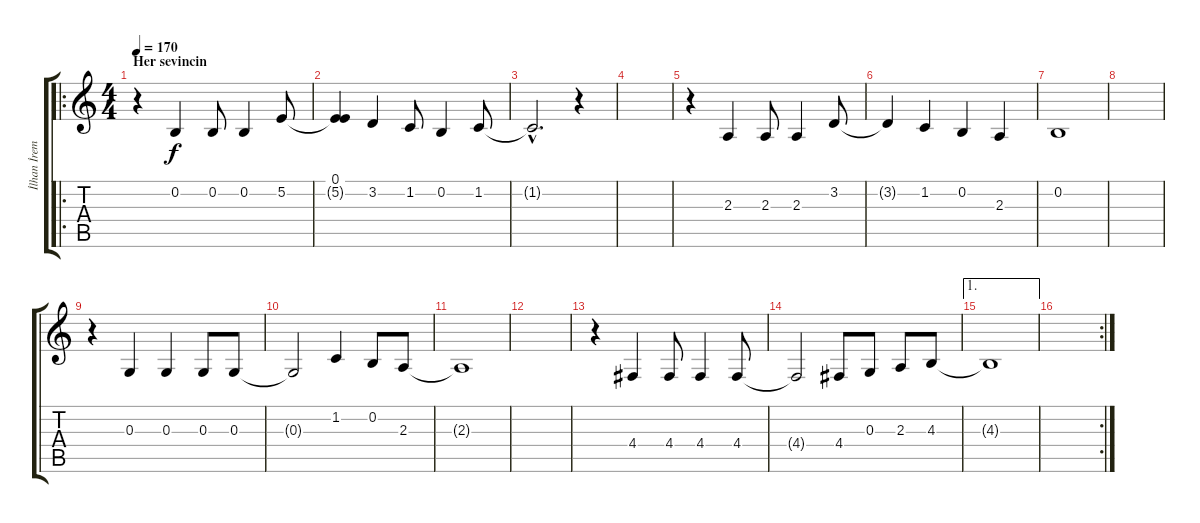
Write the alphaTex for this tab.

\track ("İlhan İrem" "İlhan İrem") {instrument choiraahs}
\staff {score tabs}
\tuning (E4 B3 G3 D3 A2 E2) {hide}
\ro
\ts (4 4)
\section ("" "Her sevincin")
\tempo 170
\clef g2
\ks c
r.4{dy f} 0.2.4 0.2.8 0.2.4 5.2.8 |
(0.1 5.2{t}).4 3.2.4 1.2.8 0.2.4 1.2.8 |
1.2{hac t}.2{d} r.4 |
|
r.4 2.3.4 2.3.8 2.3.4 3.2.8 |
3.2{t}.4 1.2.4 0.2.4 2.3.4 |
0.2.1 |
|
r.4 0.3.4 0.3.4 0.3.8 0.3.8 |
0.3{t}.2 1.2.4 0.2.8 2.3.8 |
2.3{t}.1 |
|
r.4 4.4.4 4.4.8 4.4.4 4.4.8 |
4.4{t}.2 4.4.8 0.3.8 2.3.8 4.3.8 |
\ae 1
4.3{t}.1 |
\rc 2
